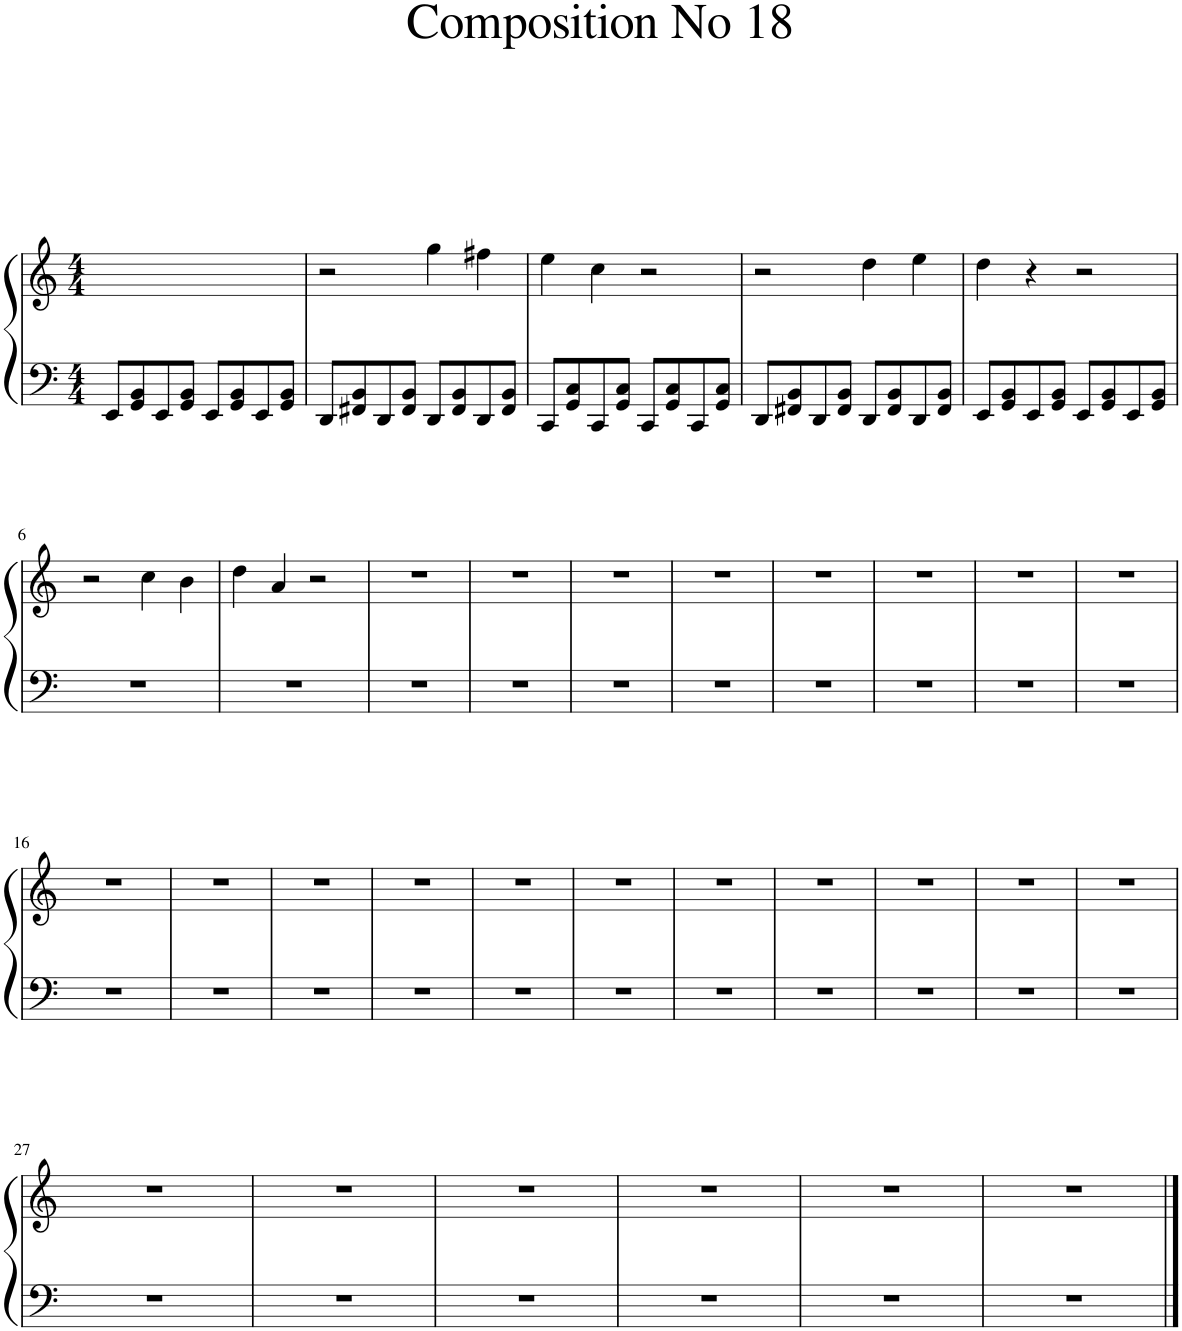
**kern	**kern
*part1	*part1
*staff2	*staff1
*I"Piano	*
*I'Pno.	*
*clefF4	*clefG2
*k[]	*k[]
*M4/4	*M4/4
=1	=1
8EE/L	4ee
8GG/ 8BB/	.
8EE/	2b
8GG/ 8BB/J	.
8EE/L	.
8GG/ 8BB/	.
8EE/	4ryy
8GG/ 8BB/J	.
=2	=2
8DD/L	2r
8FF#X/ 8BB/	.
8DD/	.
8FF#/ 8BB/J	.
8DD/L	4gg\
8FF#/ 8BB/	.
8DD/	4ff#X\
8FF#/ 8BB/J	.
=3	=3
8CC/L	4ee\
8GG/ 8C/	.
8CC/	4cc\
8GG/ 8C/J	.
8CC/L	2r
8GG/ 8C/	.
8CC/	.
8GG/ 8C/J	.
=4	=4
8DD/L	2r
8FF#X/ 8BB/	.
8DD/	.
8FF#/ 8BB/J	.
8DD/L	4dd\
8FF#/ 8BB/	.
8DD/	4ee\
8FF#/ 8BB/J	.
=5	=5
8EE/L	4dd\
8GG/ 8BB/	.
8EE/	4r
8GG/ 8BB/J	.
8EE/L	2r
8GG/ 8BB/	.
8EE/	.
8GG/ 8BB/J	.
!!LO:LB:g=z
=6	=6
1r	2r
.	4cc\
.	4b\
=7	=7
1r	4dd\
.	4a/
.	2r
=8	=8
1r	1r
=9	=9
1r	1r
=10	=10
1r	1r
=11	=11
1r	1r
=12	=12
1r	1r
=13	=13
1r	1r
=14	=14
1r	1r
=15	=15
1r	1r
!!LO:LB:g=z
=16	=16
1r	1r
=17	=17
1r	1r
=18	=18
1r	1r
=19	=19
1r	1r
=20	=20
1r	1r
=21	=21
1r	1r
=22	=22
1r	1r
=23	=23
1r	1r
=24	=24
1r	1r
=25	=25
1r	1r
=26	=26
1r	1r
!!LO:LB:g=z
=27	=27
1r	1r
=28	=28
1r	1r
=29	=29
1r	1r
=30	=30
1r	1r
=31	=31
1r	1r
=32	=32
1r	1r
==	==
*-	*-
